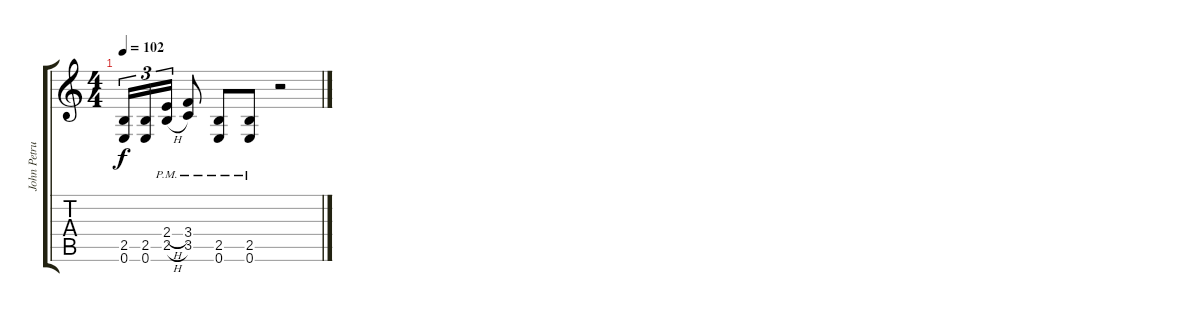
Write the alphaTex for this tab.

\track ("John Petrucci Electric Guitar Right" "John Petru") {instrument distortionguitar}
\staff {score tabs}
\tuning (E4 B3 G3 D3 A2 E2) {hide}
\ts (4 4)
\tempo 102
\clef g2
\ks c
(2.5 0.6).16{tu (3 2) dy f} (2.5 0.6).16{tu (3 2)} (2.4{h} 2.5{h pm}).16{tu (3 2)} (3.4 3.5{pm}).8 (2.5{pm} 0.6{pm}).8 (2.5{pm} 0.6{pm}).8 r.2
